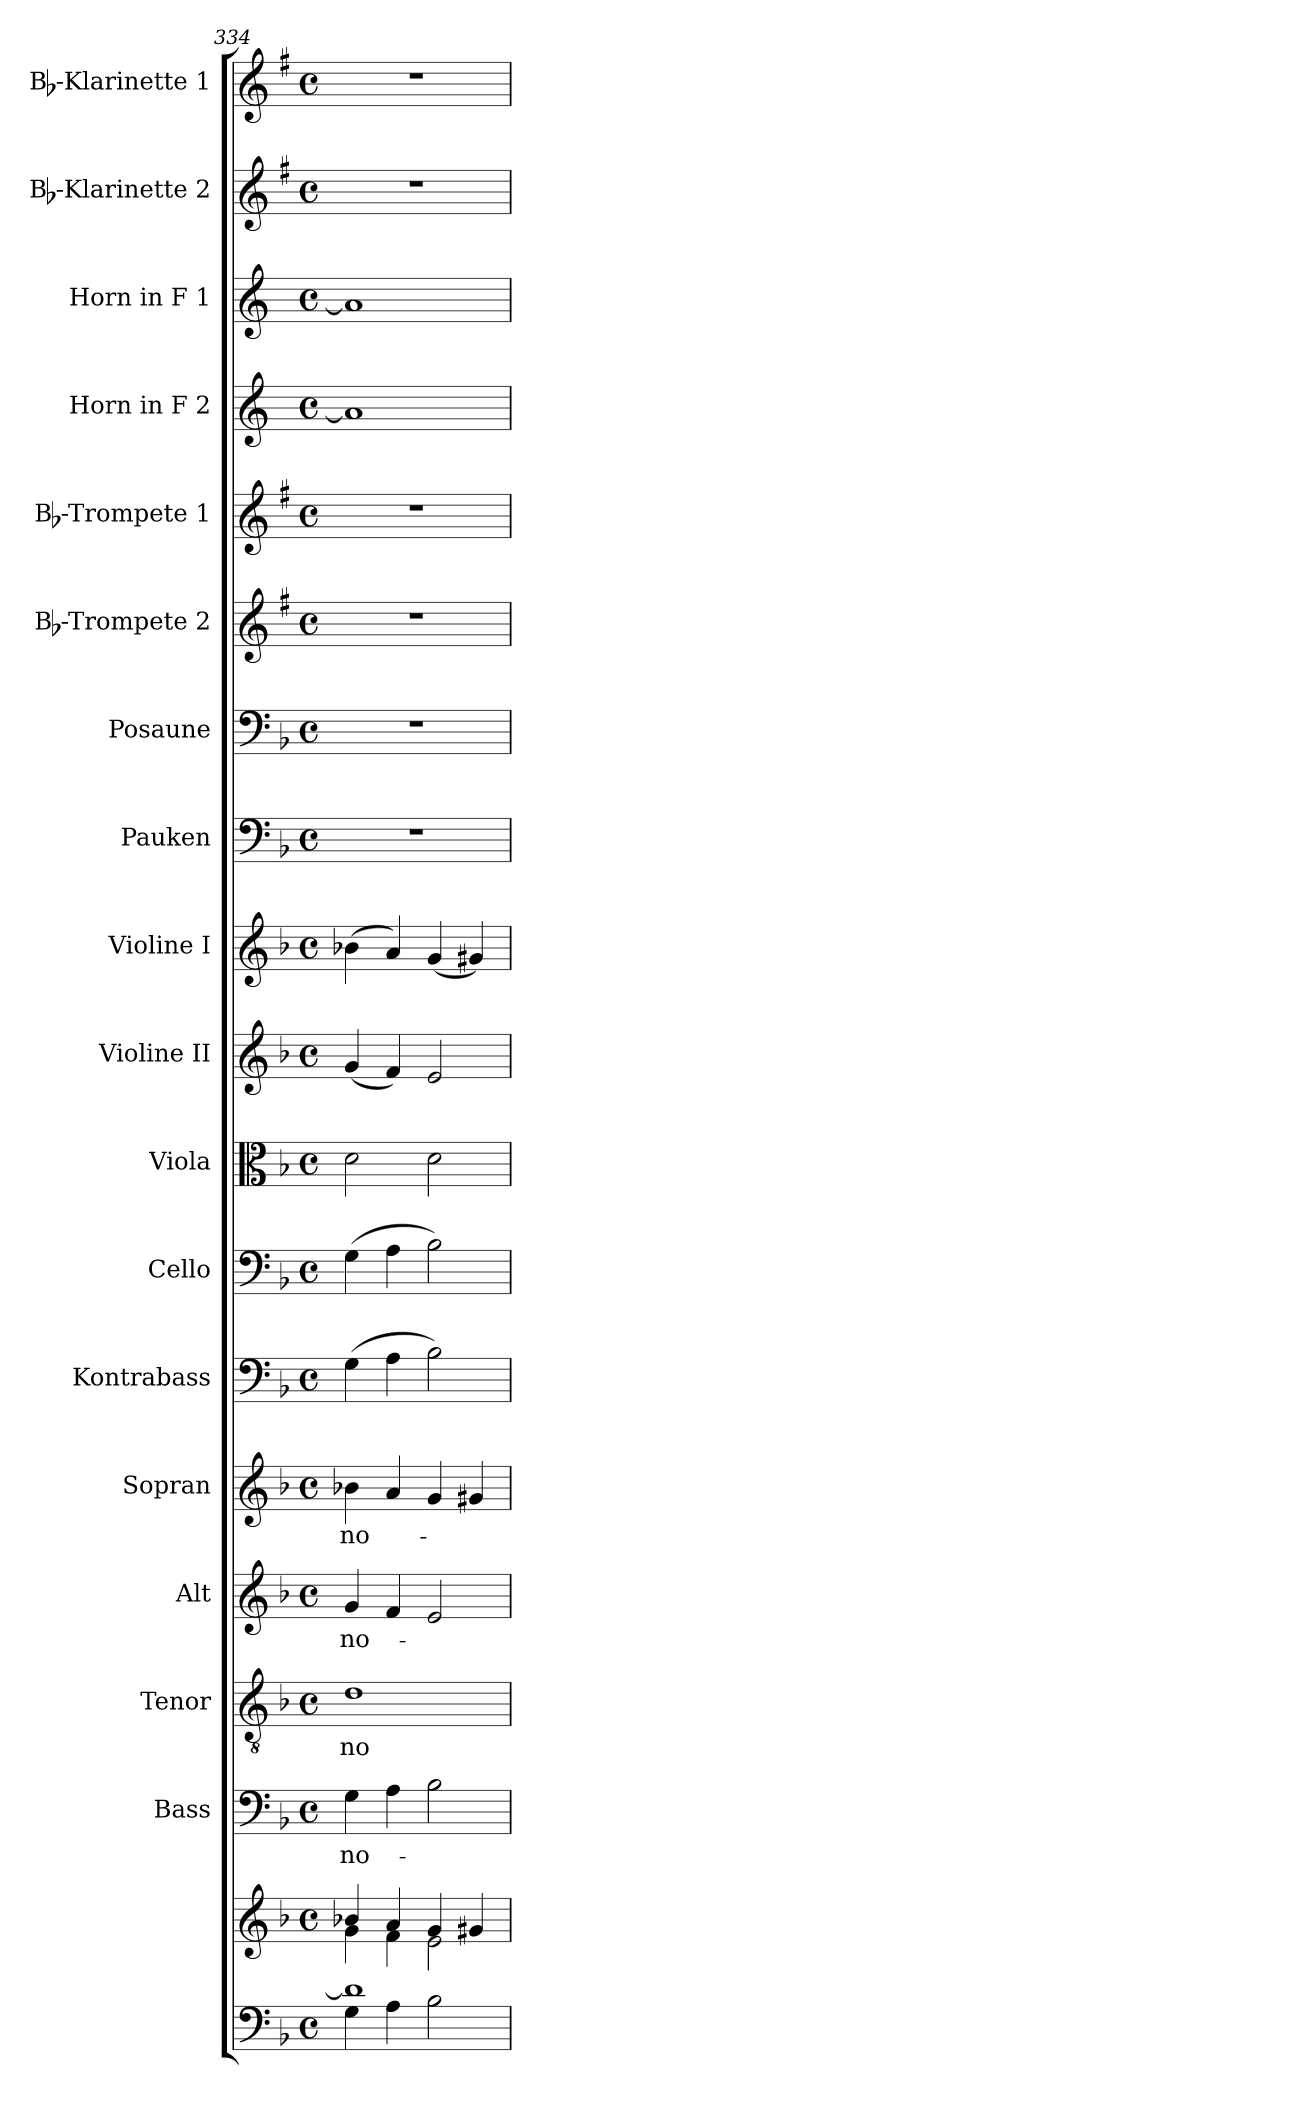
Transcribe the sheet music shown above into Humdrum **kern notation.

**kern	**kern	**kern	**text	**kern	**text	**kern	**text	**kern	**text	**kern	**kern	**kern	**kern	**kern	**kern	**kern	**kern	**kern	**kern	**kern	**kern	**kern
*part18	*part18	*part17	*part17	*part16	*part16	*part15	*part15	*part14	*part14	*part13	*part12	*part11	*part10	*part9	*part8	*part7	*part6	*part5	*part4	*part3	*part2	*part1
*staff19	*staff18	*staff17	*staff17	*staff16	*staff16	*staff15	*staff15	*staff14	*staff14	*staff13	*staff12	*staff11	*staff10	*staff9	*staff8	*staff7	*staff6	*staff5	*staff4	*staff3	*staff2	*staff1
*	*	*I"Bass	*	*I"Tenor	*	*I"Alt	*	*I"Sopran	*	*I"Kontrabass	*I"Cello	*I"Viola	*I"Violine II	*I"Violine I	*I"Pauken	*I"Posaune	*I"Bb-Trompete 2	*I"Bb-Trompete 1	*I"Horn in F 2	*I"Horn in F 1	*I"Bb-Klarinette 2	*I"Bb-Klarinette 1
*	*	*I'B.	*	*I'T.	*	*I'A.	*	*I'S.	*	*I'Kb.	*	*I'Vla.	*I'Vl. II	*I'Vl. I	*I'Pk.	*I'Pos.	*I'Bb Trp. 2	*I'Bb Trp. 1	*	*	*I'Bb Kl. 2	*I'Bb Kl. 1
!!LO:PB:g=z
*clefF4	*clefG2	*clefF4	*	*clefGv2	*	*clefG2	*	*clefG2	*	*clefF4	*clefF4	*clefC3	*clefG2	*clefG2	*clefF4	*clefF4	*clefG2	*clefG2	*clefG2	*clefG2	*clefG2	*clefG2
*	*	*	*	*	*	*	*	*	*	*ITrd7c12	*	*	*	*	*	*	*ITrd1c2	*ITrd1c2	*ITrd4c7	*ITrd4c7	*ITrd1c2	*ITrd1c2
*k[b-]	*k[b-]	*k[b-]	*	*k[b-]	*	*k[b-]	*	*k[b-]	*	*k[b-]	*k[b-]	*k[b-]	*k[b-]	*k[b-]	*k[b-]	*k[b-]	*k[b-]	*k[b-]	*k[b-]	*k[b-]	*k[b-]	*k[b-]
*F:	*F:	*F:	*	*F:	*	*F:	*	*F:	*	*F:	*F:	*F:	*F:	*F:	*F:	*F:	*F:	*F:	*F:	*F:	*F:	*F:
*M4/4	*M4/4	*M4/4	*	*M4/4	*	*M4/4	*	*M4/4	*	*M4/4	*M4/4	*M4/4	*M4/4	*M4/4	*M4/4	*M4/4	*M4/4	*M4/4	*M4/4	*M4/4	*M4/4	*M4/4
*met(c)	*met(c)	*met(c)	*	*met(c)	*	*met(c)	*	*met(c)	*	*met(c)	*met(c)	*met(c)	*met(c)	*met(c)	*met(c)	*met(c)	*met(c)	*met(c)	*met(c)	*met(c)	*met(c)	*met(c)
=334	=334	=334	=334	=334	=334	=334	=334	=334	=334	=334	=334	=334	=334	=334	=334	=334	=334	=334	=334	=334	=334	=334
*^	*^	*	*	*	*	*	*	*	*	*	*	*	*	*	*	*	*	*	*	*	*	*
!	!	!	!	!	!LO:LY:b	!	!LO:LY:b	!	!LO:LY:b	!	!LO:LY:b	!	!	!	!	!	!	!	!	!	!	!	!	!
1d]	4G\	4b-X/	4g\	4G\	no-	1d	no-	4g/	no-	4b-X\	no-	(>4GG\	(>4G\	2d\	(<4g/	(>4b-X\	1r	1r	1r	1r	1d]	1d]	1r	1r
.	4A\	4a/	4f\	4A\	.	.	.	4f/	.	4a/	.	4AA\	4A\	.	4f/)	4a/)	.	.	.	.	.	.	.	.
.	2B-\	4g/	2e\	2B-\	.	.	.	2e/	.	4g/	.	2BB-\)	2B-\)	2d\	2e/	(<4g/	.	.	.	.	.	.	.	.
.	.	4g#X/	.	.	.	.	.	.	.	4g#X/	.	.	.	.	.	4g#X/)	.	.	.	.	.	.	.	.
*v	*v	*	*	*	*	*	*	*	*	*	*	*	*	*	*	*	*	*	*	*	*	*	*	*
*	*v	*v	*	*	*	*	*	*	*	*	*	*	*	*	*	*	*	*	*	*	*	*	*
=	=	=	=	=	=	=	=	=	=	=	=	=	=	=	=	=	=	=	=	=	=	=
*-	*-	*-	*-	*-	*-	*-	*-	*-	*-	*-	*-	*-	*-	*-	*-	*-	*-	*-	*-	*-	*-	*-
